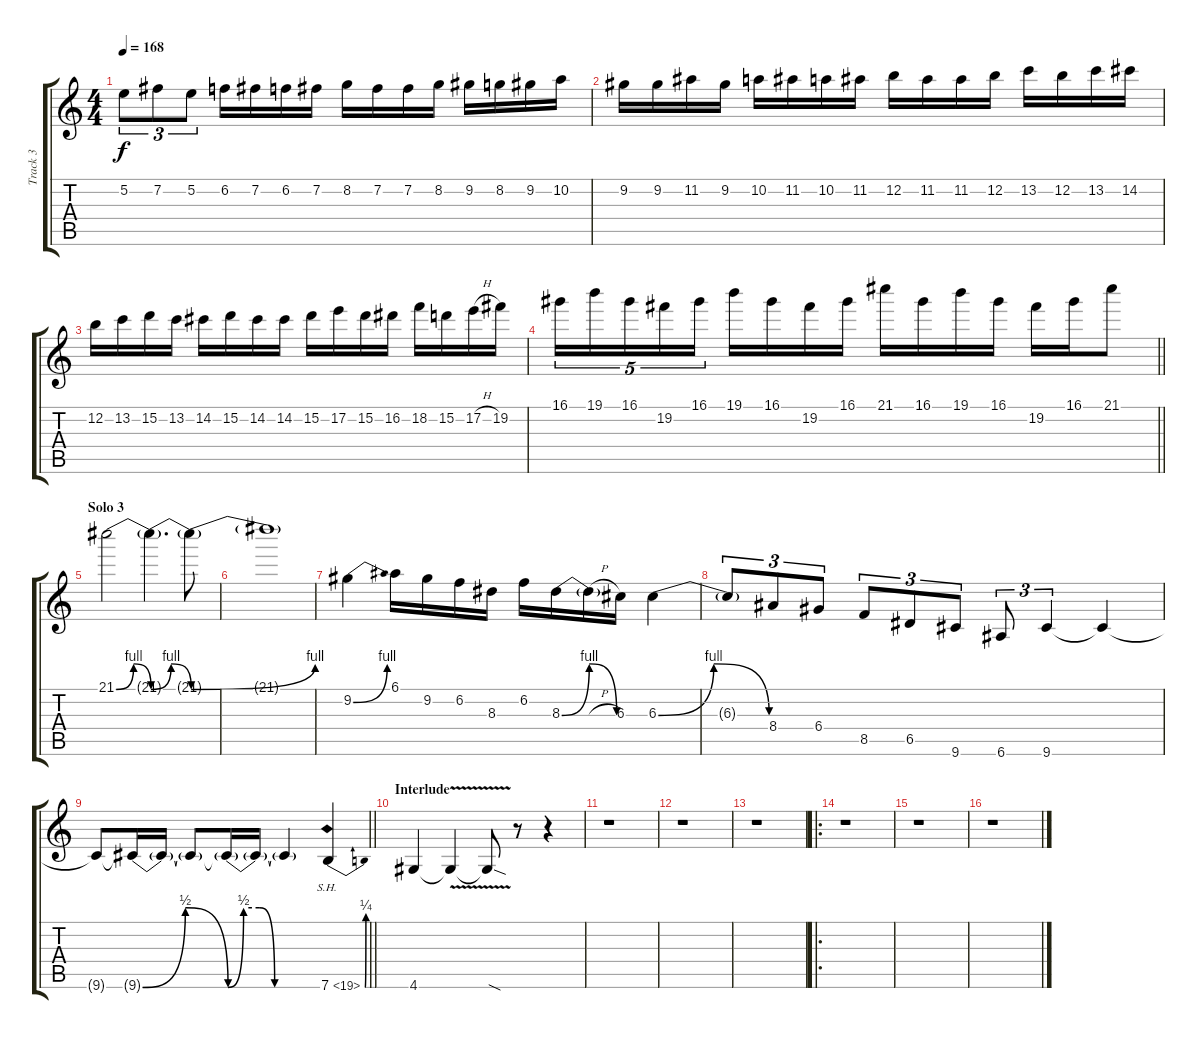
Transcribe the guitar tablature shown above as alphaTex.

\track ("Track 3" "Track 3") {instrument distortionguitar}
\staff {score tabs}
\tuning (E4 B3 G3 D3 A2 E2) {hide}
\ts (4 4)
\tempo 168
\clef g2
\ks c
5.2.8{tu (3 2) dy f} 7.2.8{tu (3 2)} 5.2.8{tu (3 2)} 6.2.16 7.2.16 6.2.16 7.2.16 8.2.16 7.2.16 7.2.16 8.2.16 9.2.16 8.2.16 9.2.16 10.2.16 |
9.2.16 9.2.16 11.2.16 9.2.16 10.2.16 11.2.16 10.2.16 11.2.16 12.2.16 11.2.16 11.2.16 12.2.16 13.2.16 12.2.16 13.2.16 14.2.16 |
12.2.16 13.2.16 15.2.16 13.2.16 14.2.16 15.2.16 14.2.16 14.2.16 15.2.16 17.2.16 15.2.16 16.2.16 18.2.16 15.2.16 17.2{h}.16 19.2.16 |
\barLineRight lightlight
16.1.16{tu (5 4)} 19.1.16{tu (5 4)} 16.1.16{tu (5 4)} 19.2.16{tu (5 4)} 16.1.16{tu (5 4)} 19.1.16 16.1.16 19.2.16 16.1.16 21.1.16 16.1.16 19.1.16 16.1.16 19.2.16 16.1.16 21.1.8 |
\section ("" "Solo 3")
21.1{be (bendrelease 0 0 10 4 20 4 60 0)}.2 21.1{be (bendrelease 0 0 10 4 20 4 60 0) t}.4{d} 21.1{be (bend 0 0 60 4) t}.8 |
21.1{t}.1 |
9.2{be (bend 0 0 60 4)}.4 6.1.16 9.2.16 6.2.16 8.3.16 6.2.16 8.3{be (bendrelease 0 0 20 4 20 4 60 0)}.16 8.3{h t}.16 6.3.16 6.3{be (bendrelease 0 0 10 4 20 4 60 0)}.4 |
6.3{t}.8{tu (3 2)} 8.4.8{tu (3 2)} 6.4.8{tu (3 2)} 8.5.8{tu (3 2)} 6.5.8{tu (3 2)} 9.6.8{tu (3 2)} 6.6.8{tu (3 2)} 9.6.4{tu (3 2)} 9.6{t}.4 |
\barLineRight lightlight
9.6{t}.8 9.6{be (bendrelease 0 0 10 2 20 2 60 0) t}.16 9.6{t}.16 9.6{t}.8 9.6{be (custom 0 0 10 2 20 2 30 0 45 0 60 0) t}.16 9.6{t}.16 9.6{t}.4 7.6{be (bend 0 0 60 1) sh 12}.4 |
\section ("" "Interlude")
4.6.4 4.6{v t}.4 4.6{sod t}.8 r.8 r.4 |
r.1 |
r.1 |
r.1 |
\ro
r.1 |
r.1 |
r.1
